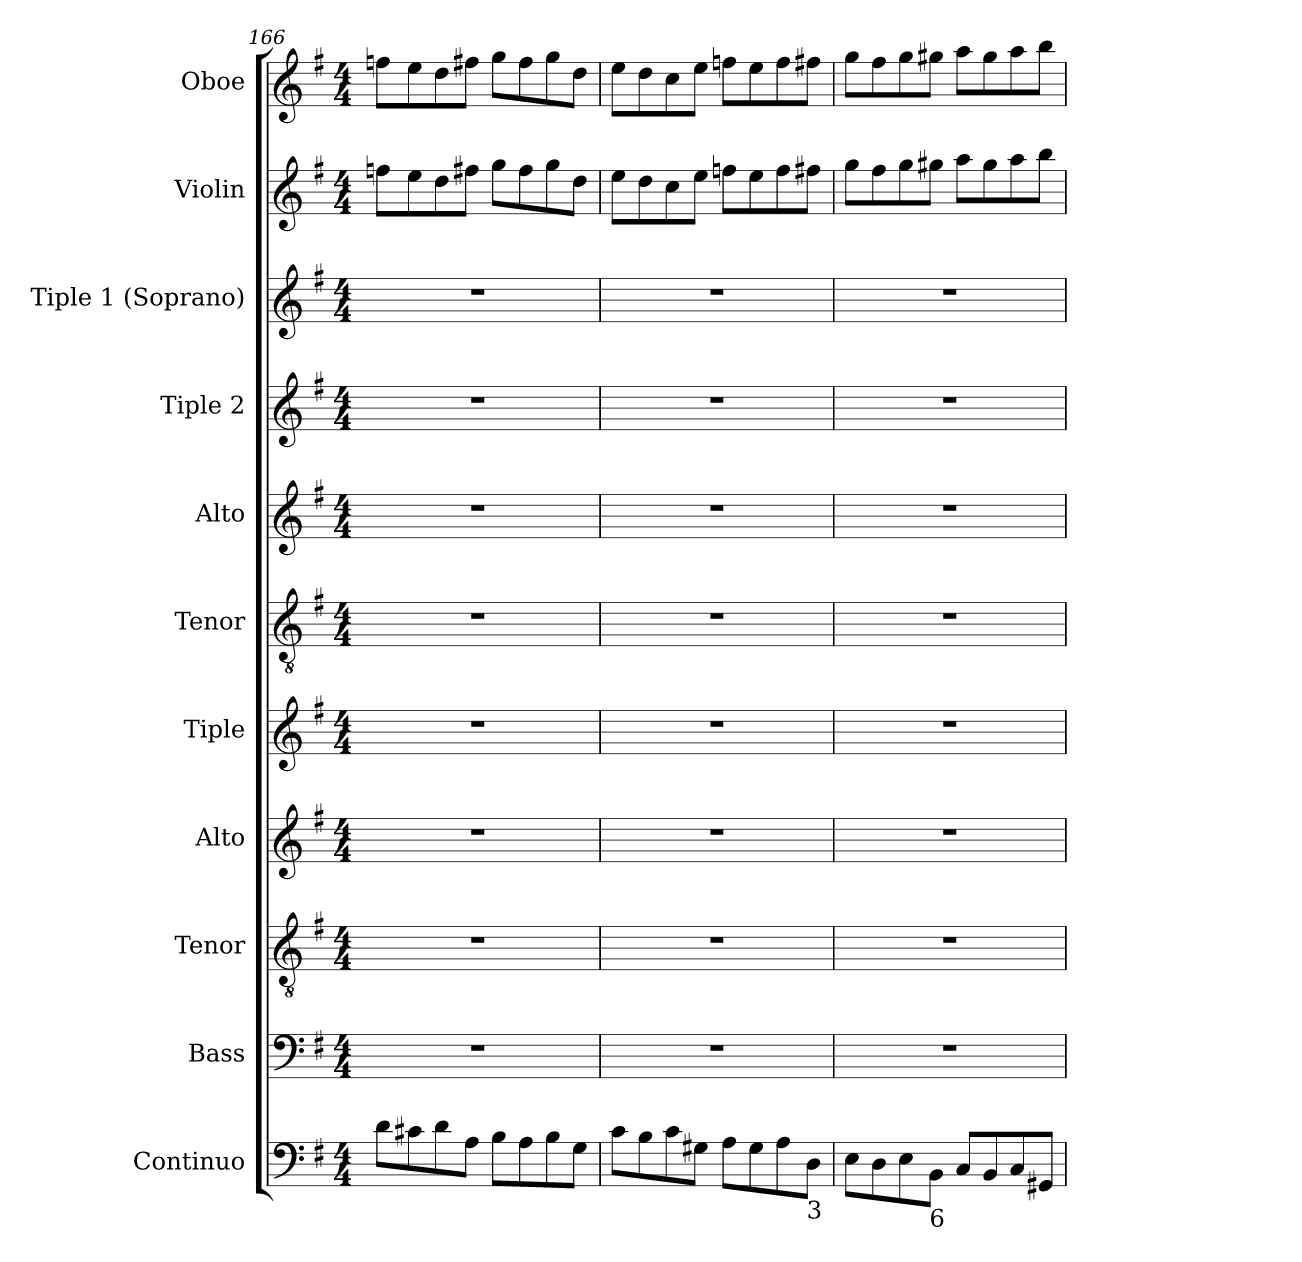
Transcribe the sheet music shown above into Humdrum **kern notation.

**kern	**kern	**kern	**kern	**kern	**kern	**kern	**kern	**kern	**kern	**kern
*part11	*part10	*part9	*part8	*part7	*part6	*part5	*part4	*part3	*part2	*part1
*staff11	*staff10	*staff9	*staff8	*staff7	*staff6	*staff5	*staff4	*staff3	*staff2	*staff1
*I"Continuo	*I"Bass	*I"Tenor	*I"Alto	*I"Tiple	*I"Tenor	*I"Alto	*I"Tiple 2	*I"Tiple 1 (Soprano)	*I"Violin	*I"Oboe
*I'Cont.	*I'B.	*I'T.	*I'A.	*	*I'T.	*I'A.	*	*I'S1.	*I'Vln.	*I'Ob.
*clefF4	*clefF4	*clefGv2	*clefG2	*clefG2	*clefGv2	*clefG2	*clefG2	*clefG2	*clefG2	*clefG2
*	*	*ITrd7c12	*	*	*ITrd7c12	*	*	*	*	*
*k[f#]	*k[f#]	*k[f#]	*k[f#]	*k[f#]	*k[f#]	*k[f#]	*k[f#]	*k[f#]	*k[f#]	*k[f#]
*G:	*G:	*G:	*G:	*G:	*G:	*G:	*G:	*G:	*G:	*G:
*M4/4	*M4/4	*M4/4	*M4/4	*M4/4	*M4/4	*M4/4	*M4/4	*M4/4	*M4/4	*M4/4
=166	=166	=166	=166	=166	=166	=166	=166	=166	=166	=166
8di\L	1r	1r	1r	1r	1r	1r	1r	1r	8ffni\L	8ffni\L
8c#Xi\	.	.	.	.	.	.	.	.	8eei\	8eei\
8di\	.	.	.	.	.	.	.	.	8ddi\	8ddi\
8Ai\J	.	.	.	.	.	.	.	.	8ff#Xi\J	8ff#Xi\J
8Bi\L	.	.	.	.	.	.	.	.	8ggi\L	8ggi\L
8Ai\	.	.	.	.	.	.	.	.	8ff#i\	8ff#i\
8Bi\	.	.	.	.	.	.	.	.	8ggi\	8ggi\
8Gi\J	.	.	.	.	.	.	.	.	8ddi\J	8ddi\J
!!LO:LB:g=z
=167	=167	=167	=167	=167	=167	=167	=167	=167	=167	=167
8ci\L	1r	1r	1r	1r	1r	1r	1r	1r	8eei\L	8eei\L
8Bi\	.	.	.	.	.	.	.	.	8ddi\	8ddi\
8ci\	.	.	.	.	.	.	.	.	8cci\	8cci\
8G#Xi\J	.	.	.	.	.	.	.	.	8eei\J	8eei\J
8Ai\L	.	.	.	.	.	.	.	.	8ffni\L	8ffni\L
8G#i\	.	.	.	.	.	.	.	.	8eei\	8eei\
8Ai\	.	.	.	.	.	.	.	.	8ffi\	8ffi\
!LO:TX:b:t=3	!	!	!	!	!	!	!	!	!	!
8Di\J	.	.	.	.	.	.	.	.	8ff#Xi\J	8ff#Xi\J
=168	=168	=168	=168	=168	=168	=168	=168	=168	=168	=168
8Ei\L	1r	1r	1r	1r	1r	1r	1r	1r	8ggi\L	8ggi\L
8Di\	.	.	.	.	.	.	.	.	8ff#i\	8ff#i\
8Ei\	.	.	.	.	.	.	.	.	8ggi\	8ggi\
!LO:TX:b:t=6	!	!	!	!	!	!	!	!	!	!
8BBi\J	.	.	.	.	.	.	.	.	8gg#Xi\J	8gg#Xi\J
8Ci/L	.	.	.	.	.	.	.	.	8aai\L	8aai\L
8BBi/	.	.	.	.	.	.	.	.	8gg#i\	8gg#i\
8Ci/	.	.	.	.	.	.	.	.	8aai\	8aai\
8GG#Xi/J	.	.	.	.	.	.	.	.	8bbi\J	8bbi\J
=	=	=	=	=	=	=	=	=	=	=
*-	*-	*-	*-	*-	*-	*-	*-	*-	*-	*-
